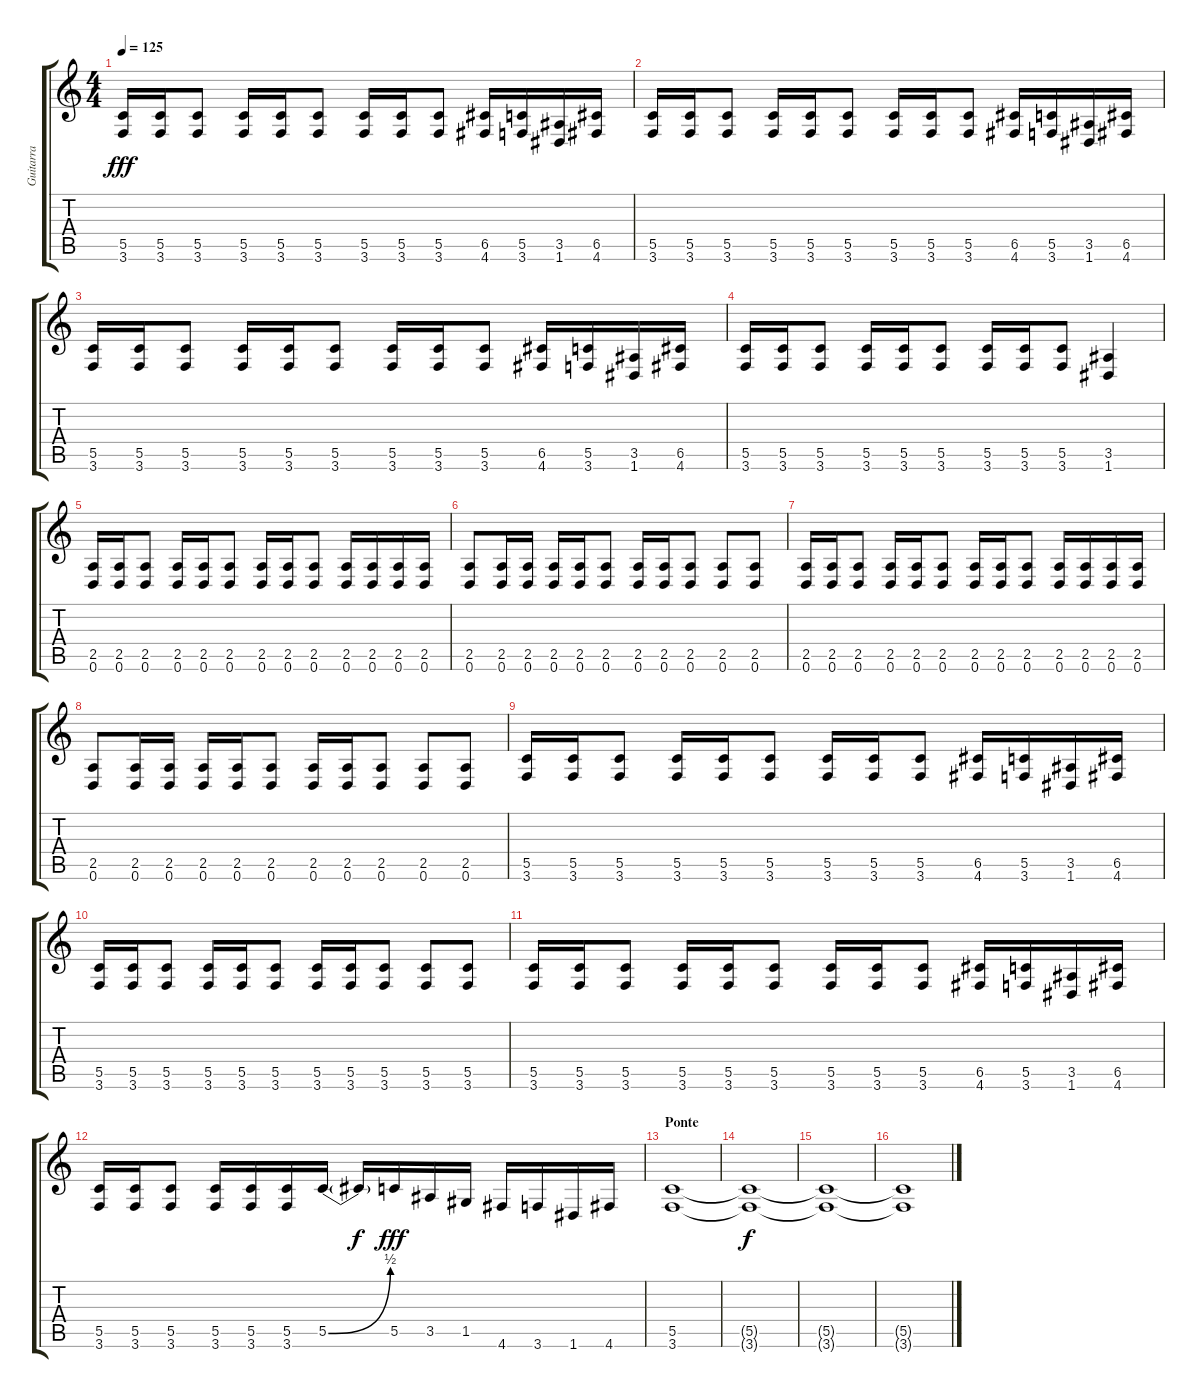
\track ("Guitarra" "Guitarra") {instrument distortionguitar}
\staff {score tabs}
\tuning (D4 A3 F3 C3 G2 D2) {hide}
\ts (4 4)
\tempo 125
\clef g2
\ks c
(5.5 3.6).16{dy fff} (5.5 3.6).16 (5.5 3.6).8 (5.5 3.6).16 (5.5 3.6).16 (5.5 3.6).8 (5.5 3.6).16 (5.5 3.6).16 (5.5 3.6).8 (6.5 4.6).16 (5.5 3.6).16 (3.5 1.6).16 (6.5 4.6).16 |
(5.5 3.6).16 (5.5 3.6).16 (5.5 3.6).8 (5.5 3.6).16 (5.5 3.6).16 (5.5 3.6).8 (5.5 3.6).16 (5.5 3.6).16 (5.5 3.6).8 (6.5 4.6).16 (5.5 3.6).16 (3.5 1.6).16 (6.5 4.6).16 |
(5.5 3.6).16 (5.5 3.6).16 (5.5 3.6).8 (5.5 3.6).16 (5.5 3.6).16 (5.5 3.6).8 (5.5 3.6).16 (5.5 3.6).16 (5.5 3.6).8 (6.5 4.6).16 (5.5 3.6).16 (3.5 1.6).16 (6.5 4.6).16 |
(5.5 3.6).16 (5.5 3.6).16 (5.5 3.6).8 (5.5 3.6).16 (5.5 3.6).16 (5.5 3.6).8 (5.5 3.6).16 (5.5 3.6).16 (5.5 3.6).8 (3.5 1.6).4 |
(2.5 0.6).16 (2.5 0.6).16 (2.5 0.6).8 (2.5 0.6).16 (2.5 0.6).16 (2.5 0.6).8 (2.5 0.6).16 (2.5 0.6).16 (2.5 0.6).8 (2.5 0.6).16 (2.5 0.6).16 (2.5 0.6).16 (2.5 0.6).16 |
(2.5 0.6).8 (2.5 0.6).16 (2.5 0.6).16 (2.5 0.6).16 (2.5 0.6).16 (2.5 0.6).8 (2.5 0.6).16 (2.5 0.6).16 (2.5 0.6).8 (2.5 0.6).8 (2.5 0.6).8 |
(2.5 0.6).16 (2.5 0.6).16 (2.5 0.6).8 (2.5 0.6).16 (2.5 0.6).16 (2.5 0.6).8 (2.5 0.6).16 (2.5 0.6).16 (2.5 0.6).8 (2.5 0.6).16 (2.5 0.6).16 (2.5 0.6).16 (2.5 0.6).16 |
(2.5 0.6).8 (2.5 0.6).16 (2.5 0.6).16 (2.5 0.6).16 (2.5 0.6).16 (2.5 0.6).8 (2.5 0.6).16 (2.5 0.6).16 (2.5 0.6).8 (2.5 0.6).8 (2.5 0.6).8 |
(5.5 3.6).16 (5.5 3.6).16 (5.5 3.6).8 (5.5 3.6).16 (5.5 3.6).16 (5.5 3.6).8 (5.5 3.6).16 (5.5 3.6).16 (5.5 3.6).8 (6.5 4.6).16 (5.5 3.6).16 (3.5 1.6).16 (6.5 4.6).16 |
(5.5 3.6).16 (5.5 3.6).16 (5.5 3.6).8 (5.5 3.6).16 (5.5 3.6).16 (5.5 3.6).8 (5.5 3.6).16 (5.5 3.6).16 (5.5 3.6).8 (5.5 3.6).8 (5.5 3.6).8 |
(5.5 3.6).16 (5.5 3.6).16 (5.5 3.6).8 (5.5 3.6).16 (5.5 3.6).16 (5.5 3.6).8 (5.5 3.6).16 (5.5 3.6).16 (5.5 3.6).8 (6.5 4.6).16 (5.5 3.6).16 (3.5 1.6).16 (6.5 4.6).16 |
(5.5 3.6).16 (5.5 3.6).16 (5.5 3.6).8 (5.5 3.6).16 (5.5 3.6).16 (5.5 3.6).16 5.5{be (bend 0 0 60 2)}.16 5.5{t}.16{dy f} 5.5.16{dy fff} 3.5.16 1.5.16 4.6.16 3.6.16 1.6.16 4.6.16 |
\section ("" "Ponte")
(5.5 3.6).1 |
(5.5{t} 3.6{t}).1{dy f volume 0} |
(5.5{t} 3.6{t}).1 |
(5.5{t} 3.6{t}).1
